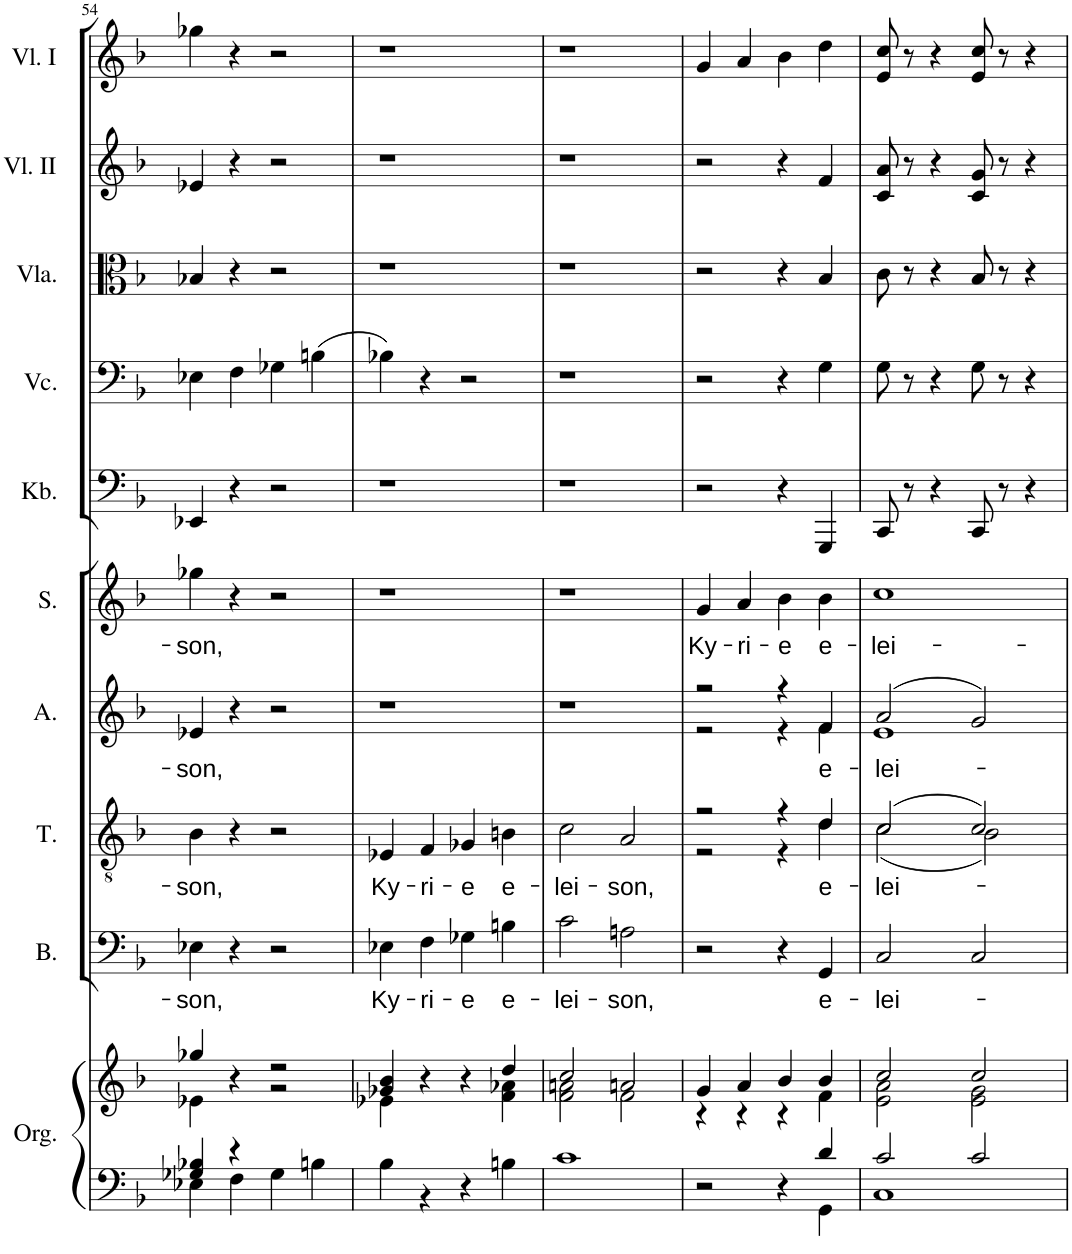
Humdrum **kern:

**kern	**kern	**kern	**text	**kern	**text	**kern	**text	**kern	**text	**kern	**kern	**kern	**kern	**kern
*part10	*part10	*part9	*part9	*part8	*part8	*part7	*part7	*part6	*part6	*part5	*part4	*part3	*part2	*part1
*staff11	*staff10	*staff9	*staff9	*staff8	*staff8	*staff7	*staff7	*staff6	*staff6	*staff5	*staff4	*staff3	*staff2	*staff1
*I"Orgel	*	*I"Bass	*	*I"Tenor	*	*I"Alt	*	*I"Sopran	*	*I"Kontrabass	*I"Violoncello	*I"Viola	*I"Violine II	*I"Violine I
*I'Org.	*	*I'B.	*	*I'T.	*	*I'A.	*	*I'S.	*	*I'Kb.	*I'Vc.	*I'Vla.	*I'Vl. II	*I'Vl. I
!!LO:PB:g=z
*clefF4	*clefG2	*clefF4	*	*clefGv2	*	*clefG2	*	*clefG2	*	*clefF4	*clefF4	*clefC3	*clefG2	*clefG2
*	*	*	*	*	*	*	*	*	*	*Trd7c12	*	*	*	*
*k[b-]	*k[b-]	*k[b-]	*	*k[b-]	*	*k[b-]	*	*k[b-]	*	*k[b-]	*k[b-]	*k[b-]	*k[b-]	*k[b-]
*F:	*F:	*F:	*	*	*	*F:	*	*F:	*	*	*F:	*F:	*F:	*F:
*M4/4	*M4/4	*M4/4	*	*M4/4	*	*M4/4	*	*M4/4	*	*M4/4	*M4/4	*M4/4	*M4/4	*M4/4
*met(c)	*met(c)	*met(c)	*	*met(c)	*	*met(c)	*	*met(c)	*	*met(c)	*met(c)	*met(c)	*met(c)	*met(c)
=54	=54	=54	=54	=54	=54	=54	=54	=54	=54	=54	=54	=54	=54	=54
*^	*^	*	*	*	*	*	*	*	*	*	*	*	*	*
!	!	!	!	!	!LO:LY:b	!	!LO:LY:b	!	!LO:LY:b	!	!LO:LY:b	!	!	!	!	!
4G-X/ 4B-X/	4E-X\	4gg-X/	4e-X\	4E-X\	-son,	4B-\	-son,	4e-X/	-son,	4gg-X\	son,	4EE-X/	4E-X\	4B-X/	4e-X/	4gg-X\
4r	4F\	4r	4ryy	4r	.	4r	.	4r	.	4r	.	4r	4F\	4r	4r	4r
2ryy	4G-\	2r	2r	2r	.	2r	.	2r	.	2r	.	2r	4G-X\	2r	2r	2r
.	4Bn\	.	.	.	.	.	.	.	.	.	.	.	(4Bn\	.	.	.
=55	=55	=55	=55	=55	=55	=55	=55	=55	=55	=55	=55	=55	=55	=55	=55	=55
!	!	!	!	!	!LO:LY:b	!	!LO:LY:b	!	!	!	!	!	!	!	!	!
2ryy	4B-\	4g-X/ 4b-/	4e-X\	4E-X\	Ky-	4E-X/	Ky-	1r	.	1r	.	1r	4B-X\)	1r	1r	1r
!	!	!	!	!	!LO:LY:b	!	!LO:LY:b	!	!	!	!	!	!	!	!	!
.	4r	4r	2ryy	4F\	-ri-	4F/	-ri-	.	.	.	.	.	4r	.	.	.
!	!	!	!	!	!LO:LY:b	!	!LO:LY:b	!	!	!	!	!	!	!	!	!
4r	2ryy	4r	.	4G-X\	-e	4G-X/	-e	.	.	.	.	.	2r	.	.	.
!	!	!	!	!	!LO:LY:b	!	!LO:LY:b	!	!	!	!	!	!	!	!	!
4Bn\	.	4dd/	4f\ 4a-X\	4Bn\	e-	4Bn\	e-	.	.	.	.	.	.	.	.	.
*v	*v	*	*	*	*	*	*	*	*	*	*	*	*	*	*	*
=56	=56	=56	=56	=56	=56	=56	=56	=56	=56	=56	=56	=56	=56	=56	=56
!	!	!	!	!LO:LY:b	!	!LO:LY:b	!	!	!	!	!	!	!	!	!
1c	2cc/	2f\ 2an\	2c\	-lei-	2c\	-lei-	1r	.	1r	.	1r	1r	1r	1r	1r
!	!	!	!	!LO:LY:b	!	!LO:LY:b	!	!	!	!	!	!	!	!	!
.	2an/	2f\	2An\	-son,	2A/	-son,	.	.	.	.	.	.	.	.	.
=57	=57	=57	=57	=57	=57	=57	=57	=57	=57	=57	=57	=57	=57	=57	=57
*^	*	*	*	*	*^	*	*^	*	*	*	*	*	*	*	*
!	!	!	!	!	!	!	!	!	!	!	!	!	!LO:LY:b	!	!	!	!	!
2r	2.ryy	4g/	4r	2r	.	2r	2r	.	2r	2r	.	4g/	-Ky-	2r	2r	2r	2r	4g/
!	!	!	!	!	!	!	!	!	!	!	!	!	!LO:LY:b	!	!	!	!	!
.	.	4a/	4r	.	.	.	.	.	.	.	.	4a/	-ri-	.	.	.	.	4a/
!	!	!	!	!	!	!	!	!	!	!	!	!	!LO:LY:b	!	!	!	!	!
4r	.	4b-/	4r	4r	.	4r	4r	.	4r	4r	.	4b-\	e	4r	4r	4r	4r	4b-\
!	!	!	!	!	!LO:LY:b	!	!	!LO:LY:b	!	!	!LO:LY:b	!	!LO:LY:b	!	!	!	!	!
4d/	4GG\	4b-/	4f\	4GG/	e-	4d/	4d\	e-	4f/	4f\	e-	4b-\	-e-	4GGG/	4G\	4B-/	4f/	4dd\
=58	=58	=58	=58	=58	=58	=58	=58	=58	=58	=58	=58	=58	=58	=58	=58	=58	=58	=58
!	!	!	!	!	!LO:LY:b	!	!	!LO:LY:b	!	!	!LO:LY:b	!	!LO:LY:b	!	!	!	!	!
2c/	1C	2cc/	2e\ 2a\	2C/	-lei-	(2c/	(2c\	-lei-	(2a/	1e	-lei-	1cc	-lei-	8CC/	8G\	8c\	8c/ 8a/	8e/ 8cc/
.	.	.	.	.	.	.	.	.	.	.	.	.	.	8r	8r	8r	8r	8r
.	.	.	.	.	.	.	.	.	.	.	.	.	.	4r	4r	4r	4r	4r
2c/	.	2cc/	2e\ 2g\	2C/	.	2c/)	2B-\)	.	2g/)	.	.	.	.	8CC/	8G\	8B-/	8c/ 8g/	8e/ 8cc/
.	.	.	.	.	.	.	.	.	.	.	.	.	.	8r	8r	8r	8r	8r
.	.	.	.	.	.	.	.	.	.	.	.	.	.	4r	4r	4r	4r	4r
*v	*v	*	*	*	*	*v	*v	*	*v	*v	*	*	*	*	*	*	*	*
*	*v	*v	*	*	*	*	*	*	*	*	*	*	*	*	*
=	=	=	=	=	=	=	=	=	=	=	=	=	=	=
*-	*-	*-	*-	*-	*-	*-	*-	*-	*-	*-	*-	*-	*-	*-
